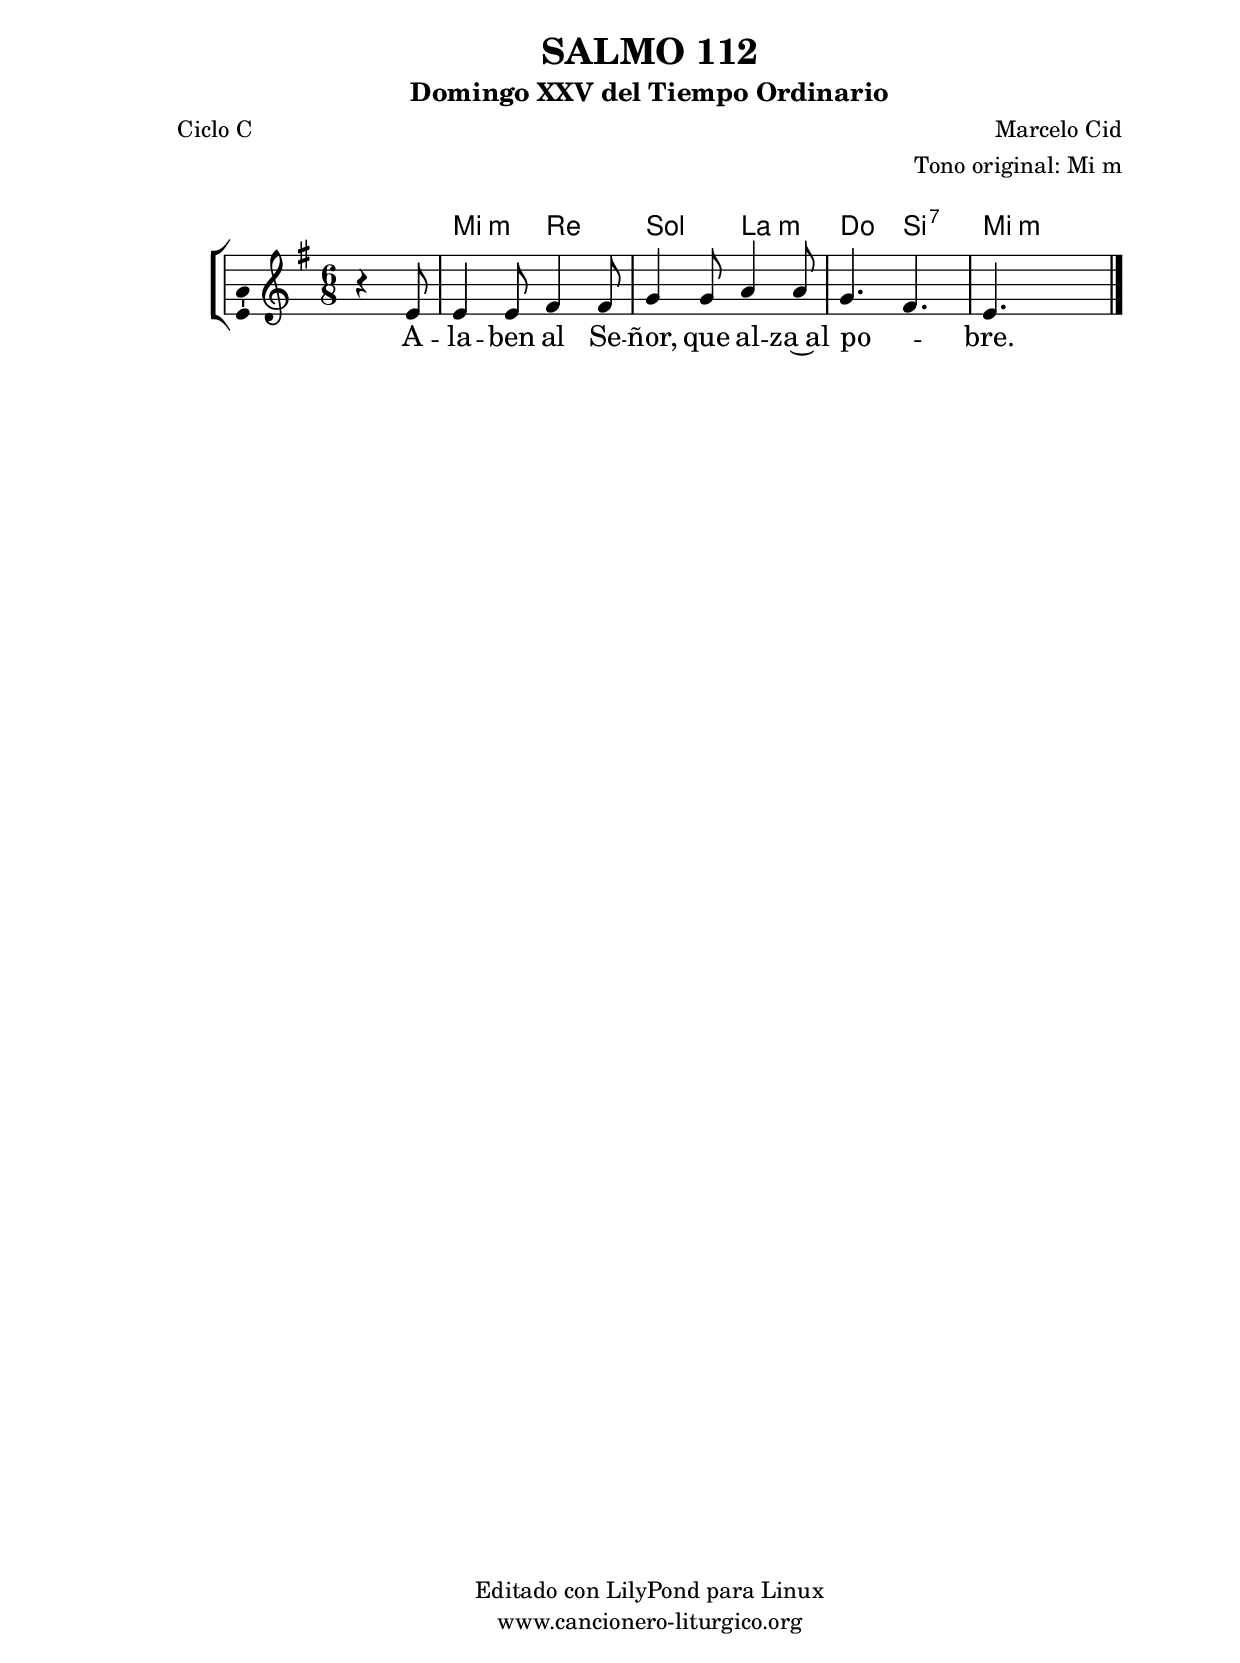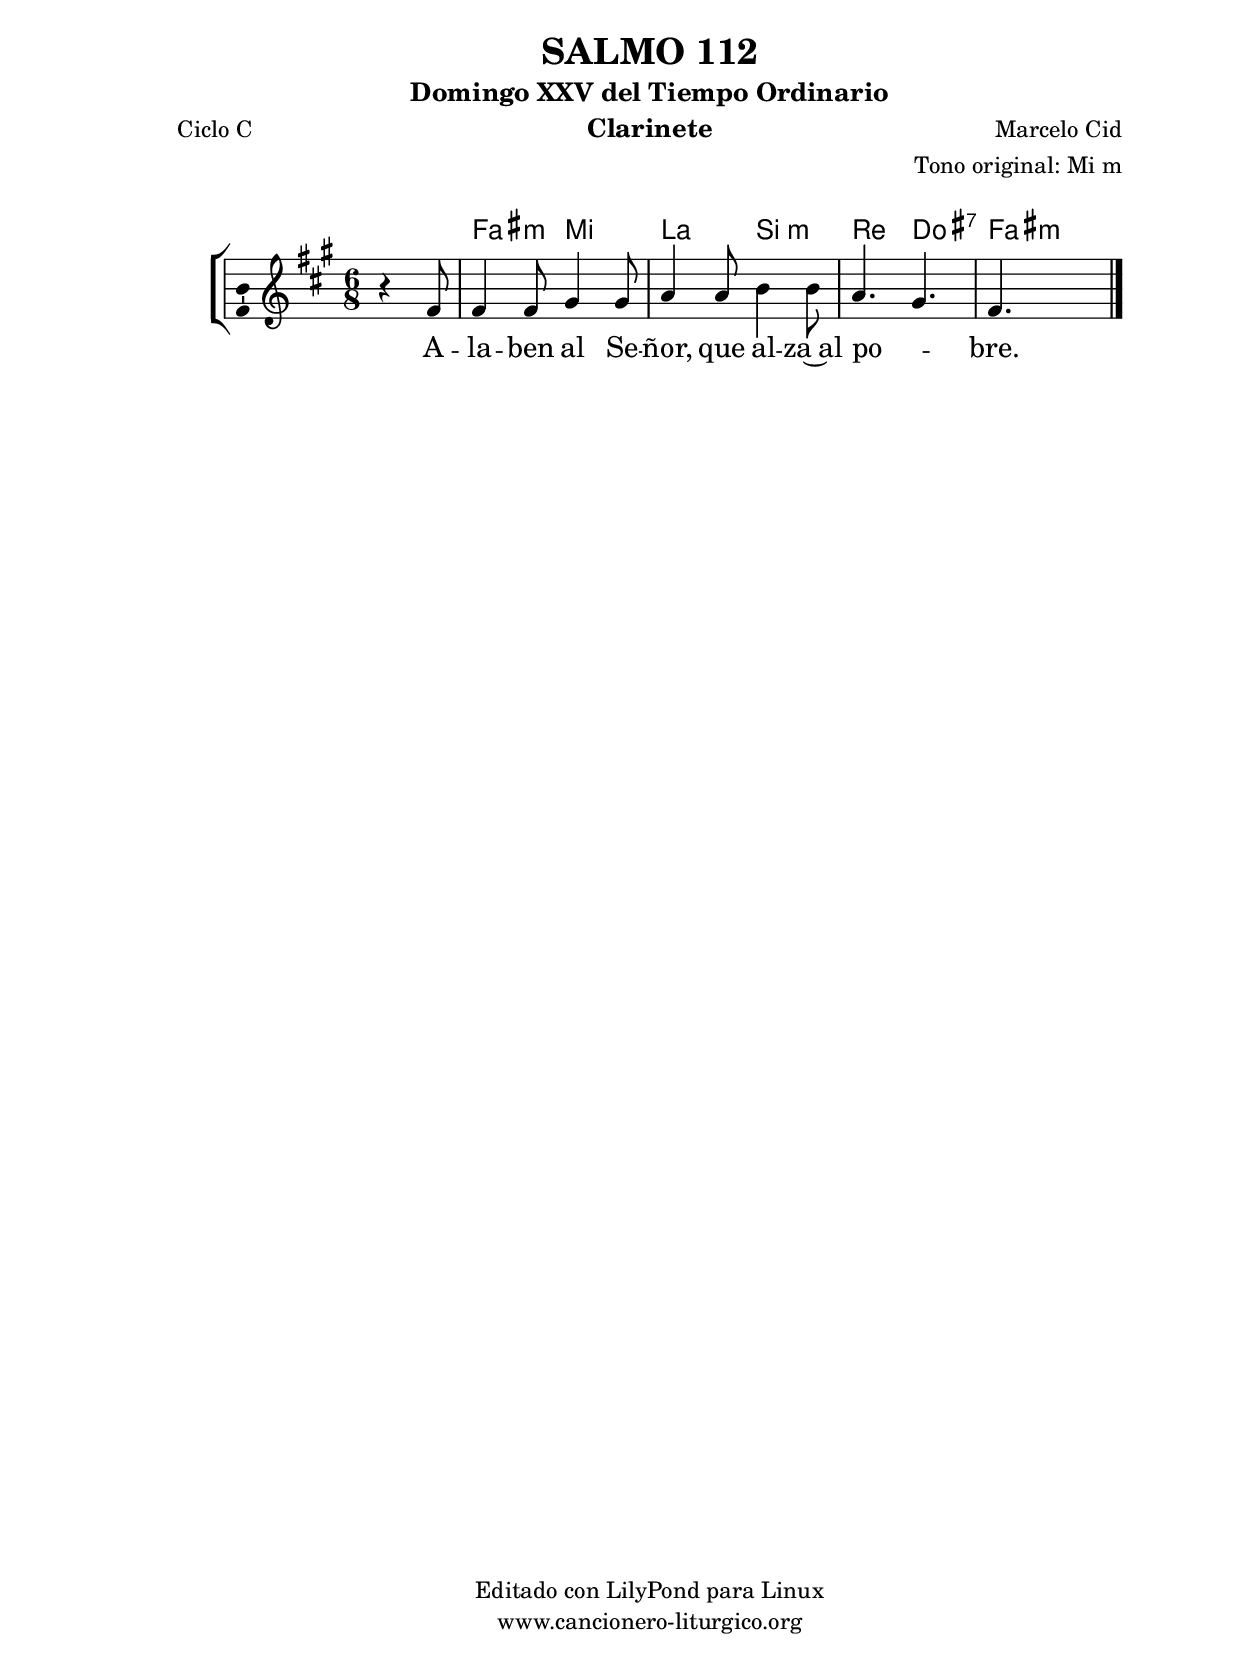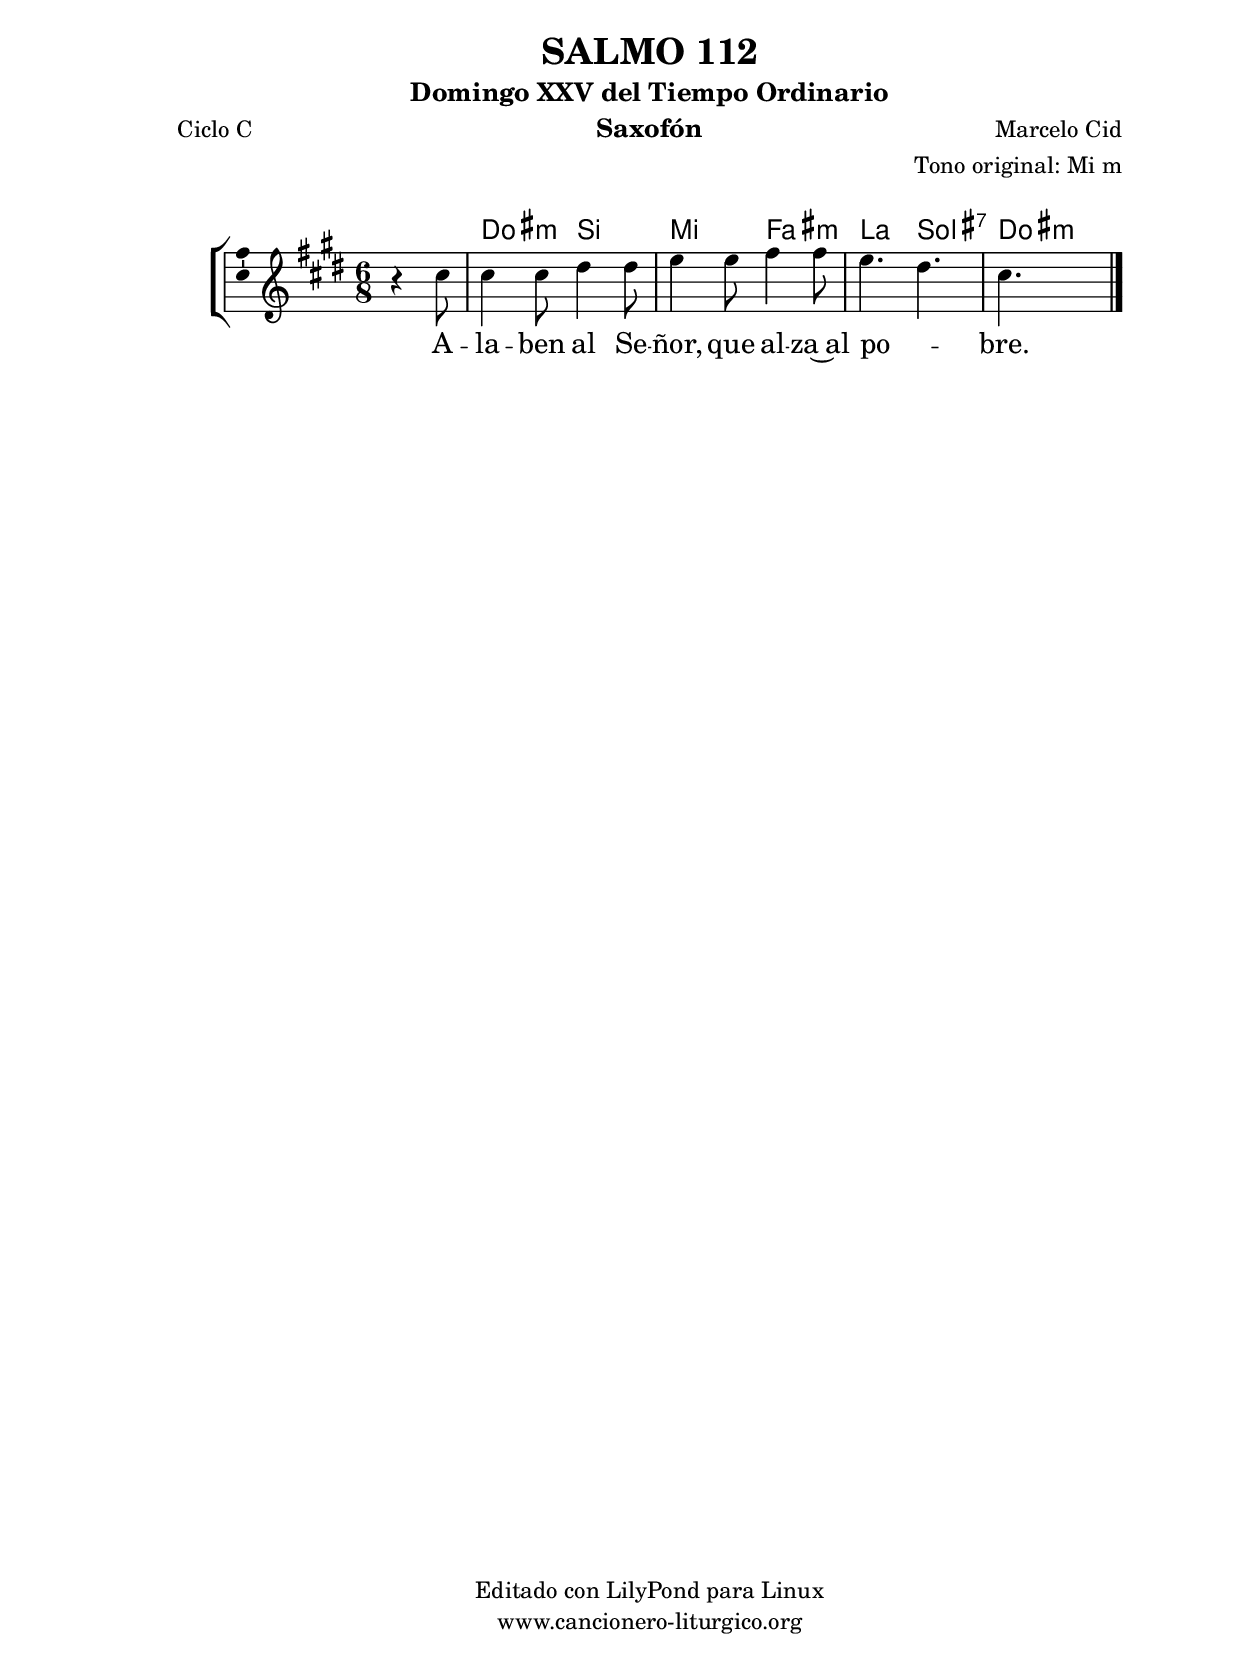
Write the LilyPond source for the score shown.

%
%para convertir .midi en .wav:
%timidity filename.midi -Ow -o finename.wav
%
%
%Para convertir de .wav a .mp3:
%lame -h -m j filename.wav
%
%
%para escuchar el midi:
%timidity nombrefichero.midi
%


%versión de lilypond para la que se ha escrito esta partitura:
\version "2.16.0"

	%Tamaño papel
	#(set-default-paper-size "a4")
	%Tamaño partitura
	#(set-global-staff-size 20)
	%No responde al pulsar sobre una nota
	#(ly:set-option 'point-and-click #f)

%parámetros del encabezamiento:
\header {
	title = "SALMO 112"
	subtitle = "Domingo XXV del Tiempo Ordinario"
	composer = "Marcelo Cid"
	poet = "Ciclo C"
	meter = ""
	arranger = "Tono original: Mi m"
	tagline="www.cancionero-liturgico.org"
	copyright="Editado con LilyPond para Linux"
	tiempo = "Ordinario"
	usos = "Salmo"
	letra = "Alaben al Señor, que alza al pobre."
	}

%parámetros asociados al papel:
\paper  {
	oddHeaderMarkup = \markup {\fill-line { \on-the-fly #not-first-page \fromproperty #'header:title \on-the-fly #not-first-page \fromproperty #'header:composer }}
	evenHeaderMarkup = \markup {\fill-line { \fromproperty #'header:composer \fromproperty #'header:title }}
	#(set-paper-size "a4")
	print-page-number = ##f
	first-page-number = 1
	print-first-page-number = ##f
%	head-separation = 3.0 \cm
	top-margin = 2.0 \cm
	bottom-margin = 0.5\cm
%%%	bottom-margin = -1.0\cm
	left-margin = 3.0 \cm
	line-width = 16.0 \cm 
	indent = 8\mm
	interscoreline = 2.\mm
	between-system-space = 15\mm
%	para que las partituras no llenen la hoja:
	ragged-bottom = ##t
%	idem para la última hoja:
	ragged-last-bottom = ##f
%	para que las partituras llenen el ancho del papel:
	ragged-last = ##f
	after-title-space = 2.5 \cm
%page-count=1
%system-count=8

	%Flexible Vertical Spacing
%	markup-markup-spacing =
%	#'((basic-distance . 15) (minimum-distance . 15) (padding . 3))
	markup-system-spacing =
	#'((basic-distance . 15) (minimum-distance . 15) (padding . 3))
	system-system-spacing =
	#'((basic-distance . 15) (minimum-distance . 15) (padding . 3))
	score-system-spacing =
	#'((basic-distance . 15) (minimum-distance . 15) (padding . 5))
%	top-system-spacing = % header
%	#'((basic-distance . 8) (minimum-distance . 0) (padding . 3))
%	top-markup-spacing =
%	#'((basic-distance . 20) (minimum-distance . 20) (padding . 3))
	last-bottom-spacing = % footer
	#'((basic-distance . 5) (minimum-distance . 5) (padding . 3))
%	score-markup-spacing =
%	#'((basic-distance . 16) (minimum-distance . 13) (padding . 3))

	}


%parámetros que afectan a toda la partitura:
global =  {
	%clave de sol (G):
	\clef G
	%armadura:
%	\transpose d ees
	\key e \minor
	\tempo 4=80
	\set Score.tempoHideNote = ##t
	}


acordes = {
	\italianChords
	\chordmode {
%	\transpose d ees
{

s4.
e4.:m d g a:m c b:7 e2.:m

	}
	}
}

melodia = 
%	\transpose d ees
{
	\relative c'{

\time 6/8

\partial4.
r4 e8
e4 e8 fis4 fis8
g4 g8 a4 a8
g4. fis4.
e4. s4.

	\bar "|."
	}
	}


texto = \lyricmode {
A -- la -- ben al Se -- ñor,
que al -- za~al po -- _ bre.
	}


acordesStaff = \context ChordNames = acordesStaff <<
	\set chordChanges = ##t
	\acordes
	>>


vozStaff = \context Voice = vozStaff
\with {\consists "Ambitus_engraver"}
<<
%	\set Staff.instrumentName = ""
%	\set Staff.shortInstrumentName = ""
%	\set Staff.midiInstrument = #"clarinet"
%	\set Staff.midiInstrument = #"cello"
%	\set Staff.midiInstrument = #"flute"
	\set Staff.midiInstrument = #"electric guitar (jazz)"
%	\set Staff.midiInstrument = #"english horn"
%	\set Staff.midiInstrument = #"violin"
%	\set Staff.midiInstrument = #"glockenspiel"
	\set Staff.midiMinimumVolume = #0.7
	\set Staff.midiMaximumVolume = #0.9
	\global
	\melodia
	>>


textoStaff = \context Lyrics = textoStaff <<
	\lyricsto vozStaff \texto
	>>

\book {
	\score {
		\context ChoirStaff {
			\override StaffGroup.SystemStartBracket #'collapse-height = #1
			\override Score.SystemStartBar #'collapse-height = #1
			<<
			\acordesStaff
			\vozStaff
			\textoStaff
			>>
			}
		\layout {
	    		\context {
				\Lyrics
				\override LyricText #'font-size = #2
				}
	   		 \context {
				\Score
				%fontSize = #3
				\override StaffSymbol #'staff-space = #(magstep +3)
				%\override Beam #'thickness = #0.55
				%\override SpacingSpanner #'spacing-increment = #1.0
				%\override Slur #'height-limit = #1.5
				}
			}
		}
	\score {
		\unfoldRepeats
		\context ChoirStaff {
			<<
			\acordesStaff
			\vozStaff
			>>
			}
		\midi {
	  		\context {
	  			\Score
				tempoWholesPerMinute = #(ly:make-moment 70 4)
				}
			}
		}
	}

%Partitura para clarinete
#(define output-suffix "C")
\book {
	\header{
		instrument = "Clarinete"
		}
	\score {
		\context ChoirStaff {
			\override StaffGroup.SystemStartBracket #'collapse-height = #1
			\override Score.SystemStartBar #'collapse-height = #1
\transpose c d
			<<
			\acordesStaff
			\vozStaff
			\textoStaff
			>>
			}
		\layout {
	    		\context {
				\Lyrics
				\override LyricText #'font-size = #2
				}
	   		 \context {
				\Score
				%fontSize = #3
				\override StaffSymbol #'staff-space = #(magstep +3)
				%\override Beam #'thickness = #0.55
				%\override SpacingSpanner #'spacing-increment = #1.0
				%\override Slur #'height-limit = #1.5
				}
			}
		}
	}

%Partitura para saxofón
#(define output-suffix "S")
\book {
	\header{
		instrument = "Saxofón"
		}
	\score {
		\context ChoirStaff {
			\override StaffGroup.SystemStartBracket #'collapse-height = #1
			\override Score.SystemStartBar #'collapse-height = #1
\transpose c a
			<<
			\acordesStaff
			\vozStaff
			\textoStaff
			>>
			}
		\layout {
	    		\context {
				\Lyrics
				\override LyricText #'font-size = #2
				}
	   		 \context {
				\Score
				%fontSize = #3
				\override StaffSymbol #'staff-space = #(magstep +3)
				%\override Beam #'thickness = #0.55
				%\override SpacingSpanner #'spacing-increment = #1.0
				%\override Slur #'height-limit = #1.5
				}
			}
		}
	}

